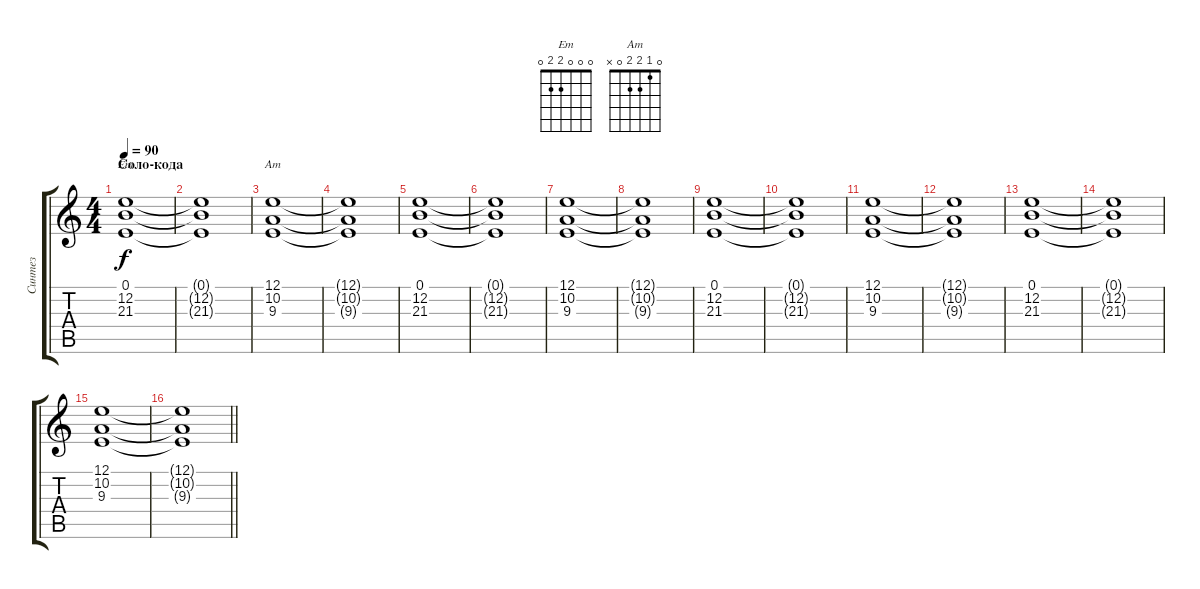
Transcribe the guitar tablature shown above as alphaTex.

\track ("Синтез" "Синтез") {instrument synthstrings1}
\staff {score tabs}
\tuning (E4 B3 G3 D3 A2 E2) {hide}
\chord ("Em" 0 0 0 2 2 0)
\chord ("Am" 0 1 2 2 0 x)
\ts (4 4)
\section ("" "Соло-кода")
\tempo 90
\clef g2
\ks c
(0.1 12.2 21.3).1{ch "Em" dy f} |
(0.1{t} 12.2{t} 21.3{t}).1 |
(12.1 10.2 9.3).1{ch "Am"} |
(12.1{t} 10.2{t} 9.3{t}).1 |
(0.1 12.2 21.3).1 |
(0.1{t} 12.2{t} 21.3{t}).1 |
(12.1 10.2 9.3).1 |
(12.1{t} 10.2{t} 9.3{t}).1 |
(0.1 12.2 21.3).1 |
(0.1{t} 12.2{t} 21.3{t}).1 |
(12.1 10.2 9.3).1 |
(12.1{t} 10.2{t} 9.3{t}).1 |
(0.1 12.2 21.3).1 |
(0.1{t} 12.2{t} 21.3{t}).1 |
(12.1 10.2 9.3).1 |
\barLineRight lightlight
(12.1{t} 10.2{t} 9.3{t}).1
